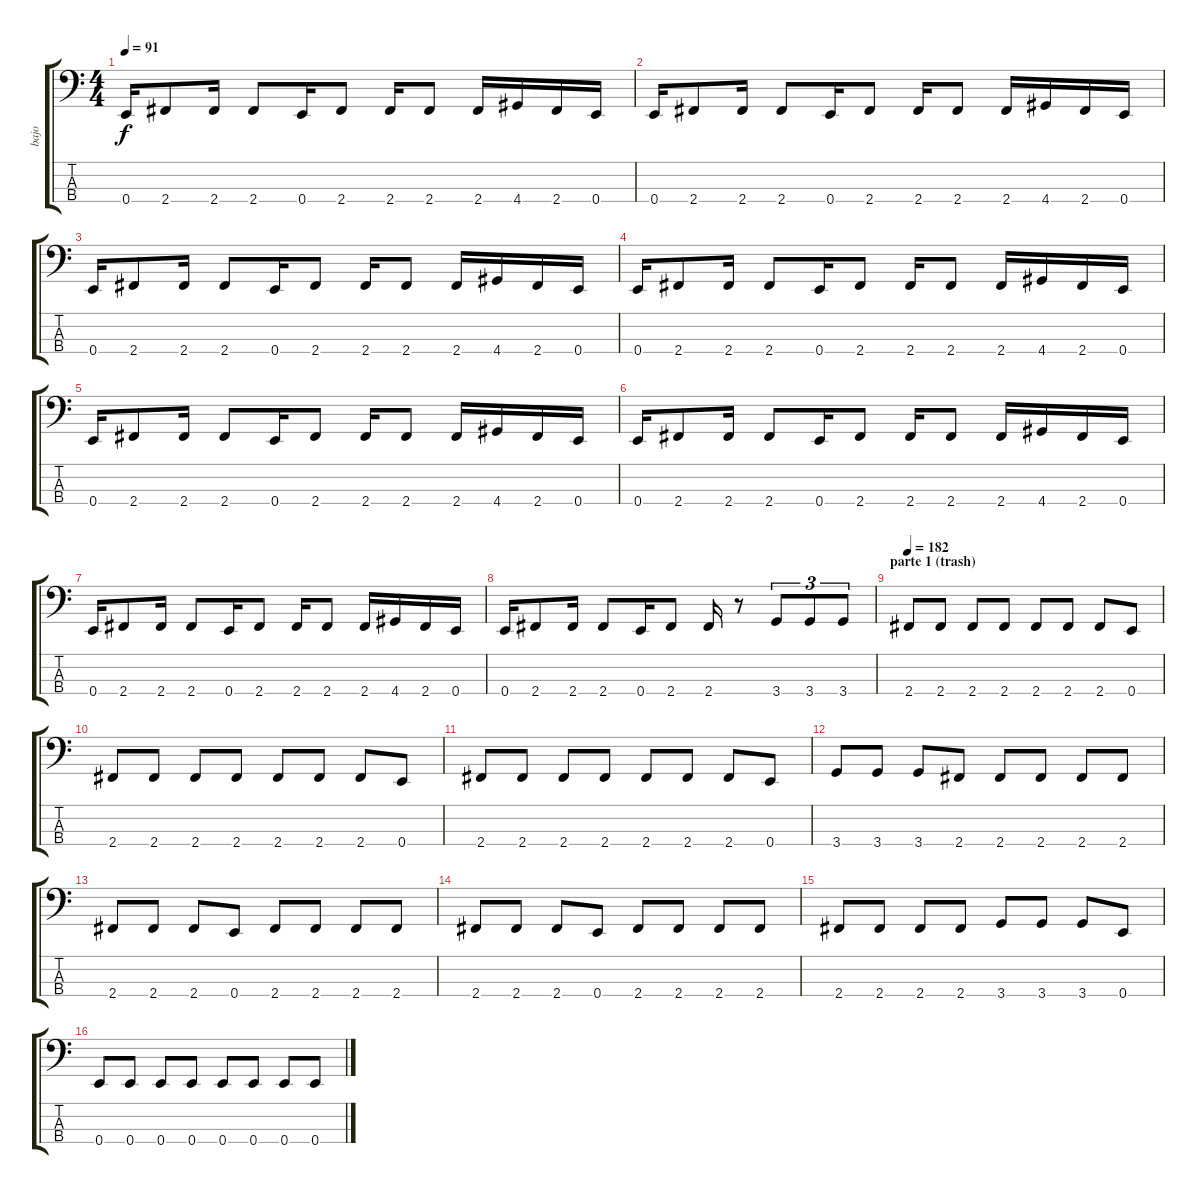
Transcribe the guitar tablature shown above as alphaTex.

\track ("bajo" "bajo") {instrument electricbassfinger}
\staff {score tabs}
\tuning (G2 D2 A1 E1) {hide}
\ts (4 4)
\tempo 91
\clef f4
\ks c
0.4.16{dy f} 2.4.8 2.4.16 2.4.8 0.4.16 2.4.8 2.4.16 2.4.8 2.4.16 4.4.16 2.4.16 0.4.16 |
0.4.16 2.4.8 2.4.16 2.4.8 0.4.16 2.4.8 2.4.16 2.4.8 2.4.16 4.4.16 2.4.16 0.4.16 |
0.4.16 2.4.8 2.4.16 2.4.8 0.4.16 2.4.8 2.4.16 2.4.8 2.4.16 4.4.16 2.4.16 0.4.16 |
0.4.16 2.4.8 2.4.16 2.4.8 0.4.16 2.4.8 2.4.16 2.4.8 2.4.16 4.4.16 2.4.16 0.4.16 |
0.4.16 2.4.8 2.4.16 2.4.8 0.4.16 2.4.8 2.4.16 2.4.8 2.4.16 4.4.16 2.4.16 0.4.16 |
0.4.16 2.4.8 2.4.16 2.4.8 0.4.16 2.4.8 2.4.16 2.4.8 2.4.16 4.4.16 2.4.16 0.4.16 |
0.4.16 2.4.8 2.4.16 2.4.8 0.4.16 2.4.8 2.4.16 2.4.8 2.4.16 4.4.16 2.4.16 0.4.16 |
0.4.16 2.4.8 2.4.16 2.4.8 0.4.16 2.4.8 2.4.16 r.8 3.4.8{tu (3 2)} 3.4.8{tu (3 2)} 3.4.8{tu (3 2)} |
\section ("" "parte 1 (trash)")
\tempo 185
\tempo 182
2.4.8 2.4.8 2.4.8 2.4.8 2.4.8 2.4.8 2.4.8 0.4.8 |
2.4.8 2.4.8 2.4.8 2.4.8 2.4.8 2.4.8 2.4.8 0.4.8 |
2.4.8 2.4.8 2.4.8 2.4.8 2.4.8 2.4.8 2.4.8 0.4.8 |
3.4.8 3.4.8 3.4.8 2.4.8 2.4.8 2.4.8 2.4.8 2.4.8 |
2.4.8 2.4.8 2.4.8 0.4.8 2.4.8 2.4.8 2.4.8 2.4.8 |
2.4.8 2.4.8 2.4.8 0.4.8 2.4.8 2.4.8 2.4.8 2.4.8 |
2.4.8 2.4.8 2.4.8 2.4.8 3.4.8 3.4.8 3.4.8 0.4.8 |
0.4.8 0.4.8 0.4.8 0.4.8 0.4.8 0.4.8 0.4.8 0.4.8
